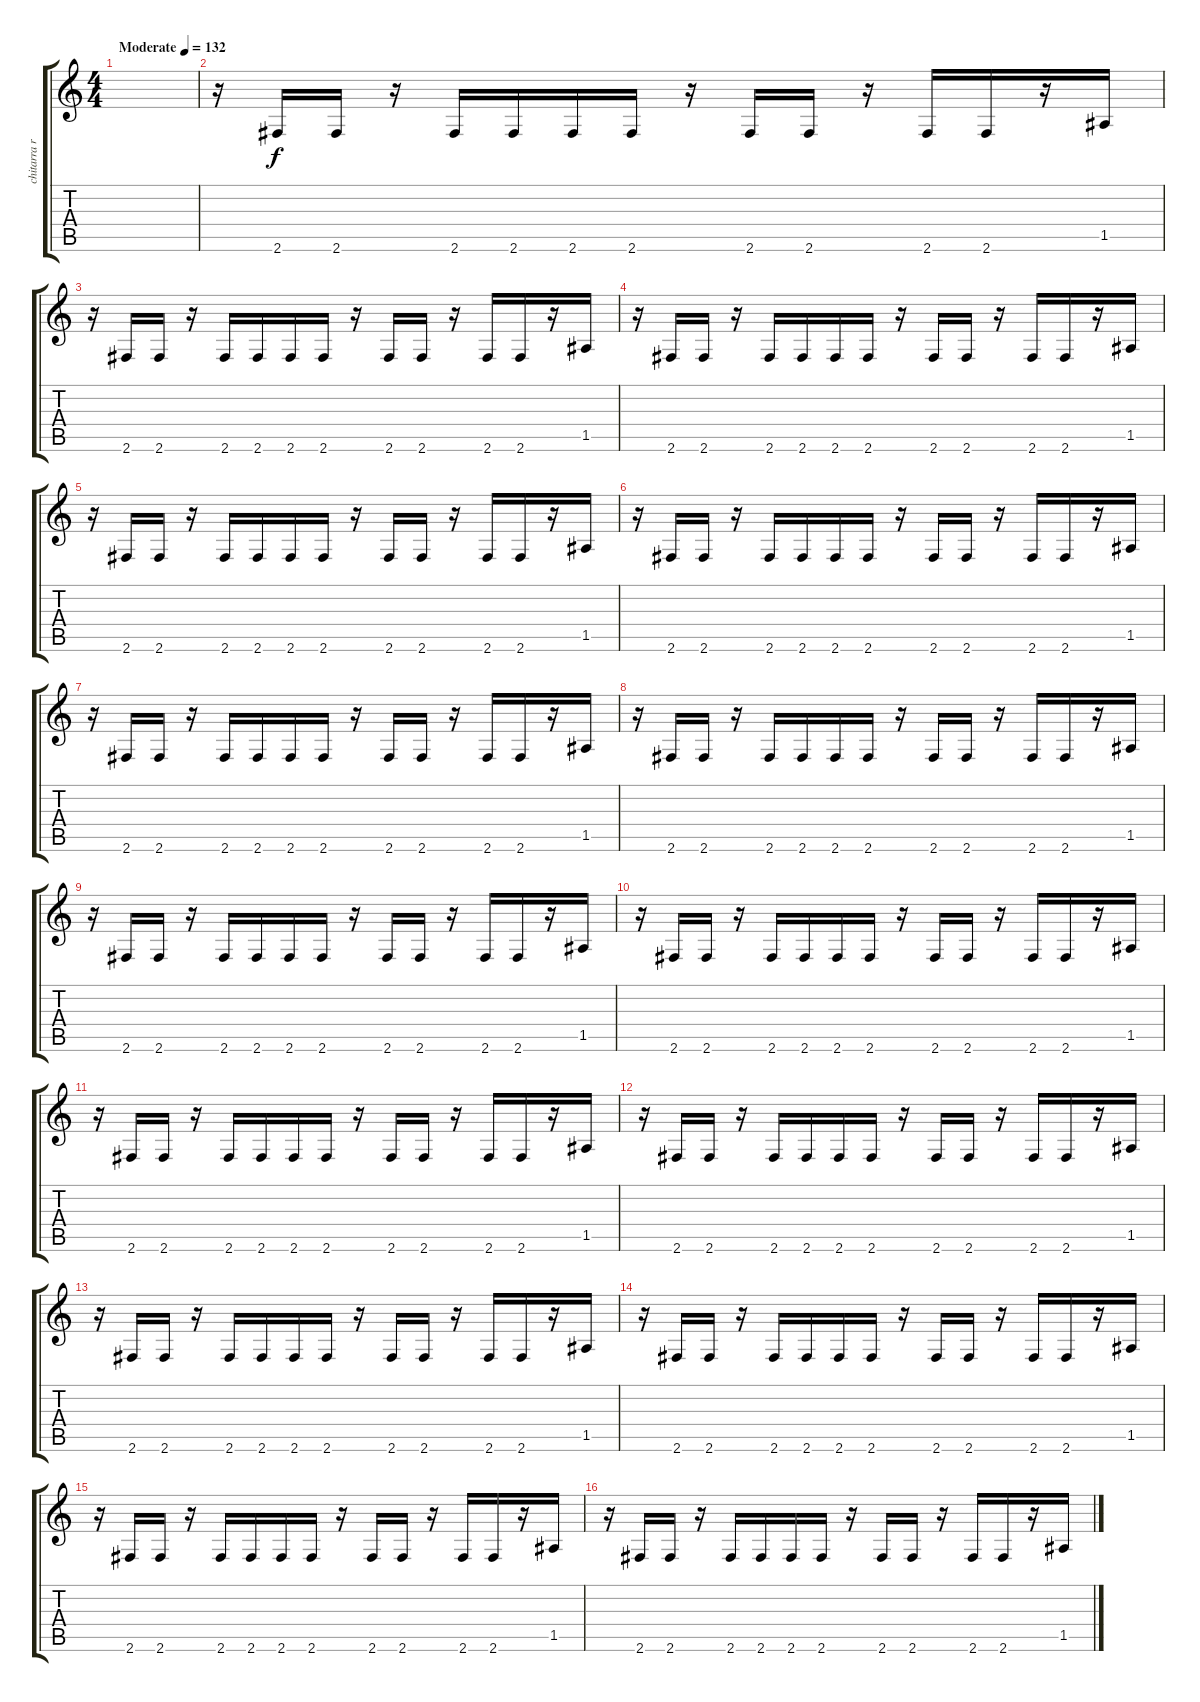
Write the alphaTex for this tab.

\track ("chitarra ritmica" "chitarra r") {instrument overdrivenguitar}
\staff {score tabs}
\tuning (E4 B3 G3 D3 A2 E2) {hide}
\ts (4 4)
\tempo (132 "Moderate")
\clef g2
\ks c
|
r.16 2.6.16 2.6.16 r.16 2.6.16 2.6.16 2.6.16 2.6.16 r.16 2.6.16 2.6.16 r.16 2.6.16 2.6.16 r.16 1.5.16 |
r.16 2.6.16 2.6.16 r.16 2.6.16 2.6.16 2.6.16 2.6.16 r.16 2.6.16 2.6.16 r.16 2.6.16 2.6.16 r.16 1.5.16 |
r.16 2.6.16 2.6.16 r.16 2.6.16 2.6.16 2.6.16 2.6.16 r.16 2.6.16 2.6.16 r.16 2.6.16 2.6.16 r.16 1.5.16 |
r.16 2.6.16 2.6.16 r.16 2.6.16 2.6.16 2.6.16 2.6.16 r.16 2.6.16 2.6.16 r.16 2.6.16 2.6.16 r.16 1.5.16 |
r.16 2.6.16 2.6.16 r.16 2.6.16 2.6.16 2.6.16 2.6.16 r.16 2.6.16 2.6.16 r.16 2.6.16 2.6.16 r.16 1.5.16 |
r.16 2.6.16 2.6.16 r.16 2.6.16 2.6.16 2.6.16 2.6.16 r.16 2.6.16 2.6.16 r.16 2.6.16 2.6.16 r.16 1.5.16 |
r.16 2.6.16 2.6.16 r.16 2.6.16 2.6.16 2.6.16 2.6.16 r.16 2.6.16 2.6.16 r.16 2.6.16 2.6.16 r.16 1.5.16 |
r.16 2.6.16 2.6.16 r.16 2.6.16 2.6.16 2.6.16 2.6.16 r.16 2.6.16 2.6.16 r.16 2.6.16 2.6.16 r.16 1.5.16 |
r.16 2.6.16 2.6.16 r.16 2.6.16 2.6.16 2.6.16 2.6.16 r.16 2.6.16 2.6.16 r.16 2.6.16 2.6.16 r.16 1.5.16 |
r.16 2.6.16 2.6.16 r.16 2.6.16 2.6.16 2.6.16 2.6.16 r.16 2.6.16 2.6.16 r.16 2.6.16 2.6.16 r.16 1.5.16 |
r.16 2.6.16 2.6.16 r.16 2.6.16 2.6.16 2.6.16 2.6.16 r.16 2.6.16 2.6.16 r.16 2.6.16 2.6.16 r.16 1.5.16 |
r.16 2.6.16 2.6.16 r.16 2.6.16 2.6.16 2.6.16 2.6.16 r.16 2.6.16 2.6.16 r.16 2.6.16 2.6.16 r.16 1.5.16 |
r.16 2.6.16 2.6.16 r.16 2.6.16 2.6.16 2.6.16 2.6.16 r.16 2.6.16 2.6.16 r.16 2.6.16 2.6.16 r.16 1.5.16 |
r.16 2.6.16 2.6.16 r.16 2.6.16 2.6.16 2.6.16 2.6.16 r.16 2.6.16 2.6.16 r.16 2.6.16 2.6.16 r.16 1.5.16 |
r.16 2.6.16 2.6.16 r.16 2.6.16 2.6.16 2.6.16 2.6.16 r.16 2.6.16 2.6.16 r.16 2.6.16 2.6.16 r.16 1.5.16
